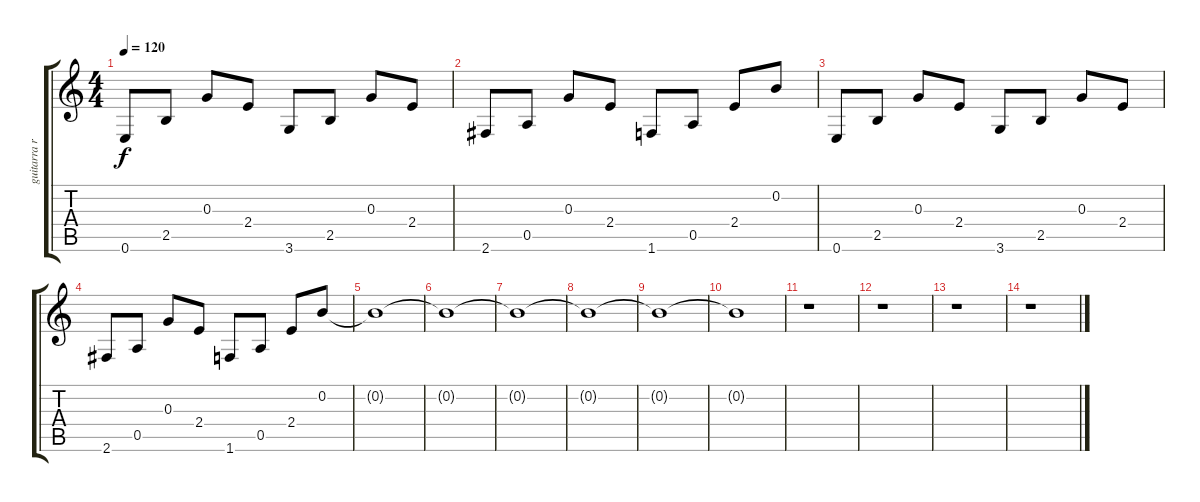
\track ("guitarra ritmo" "guitarra r") {instrument overdrivenguitar}
\staff {score tabs}
\tuning (E4 B3 G3 D3 A2 E2) {hide}
\ts (4 4)
\tempo 120
\clef g2
\ks c
0.6.8{dy f} 2.5.8 0.3.8 2.4.8 3.6.8 2.5.8 0.3.8 2.4.8 |
2.6.8 0.5.8 0.3.8 2.4.8 1.6.8 0.5.8 2.4.8 0.2.8 |
0.6.8 2.5.8 0.3.8 2.4.8 3.6.8 2.5.8 0.3.8 2.4.8 |
2.6.8 0.5.8 0.3.8 2.4.8 1.6.8 0.5.8 2.4.8 0.2.8 |
0.2{t}.1 |
0.2{t}.1 |
0.2{t}.1 |
0.2{t}.1 |
0.2{t}.1 |
0.2{t}.1 |
r.1 |
r.1 |
r.1 |
r.1
